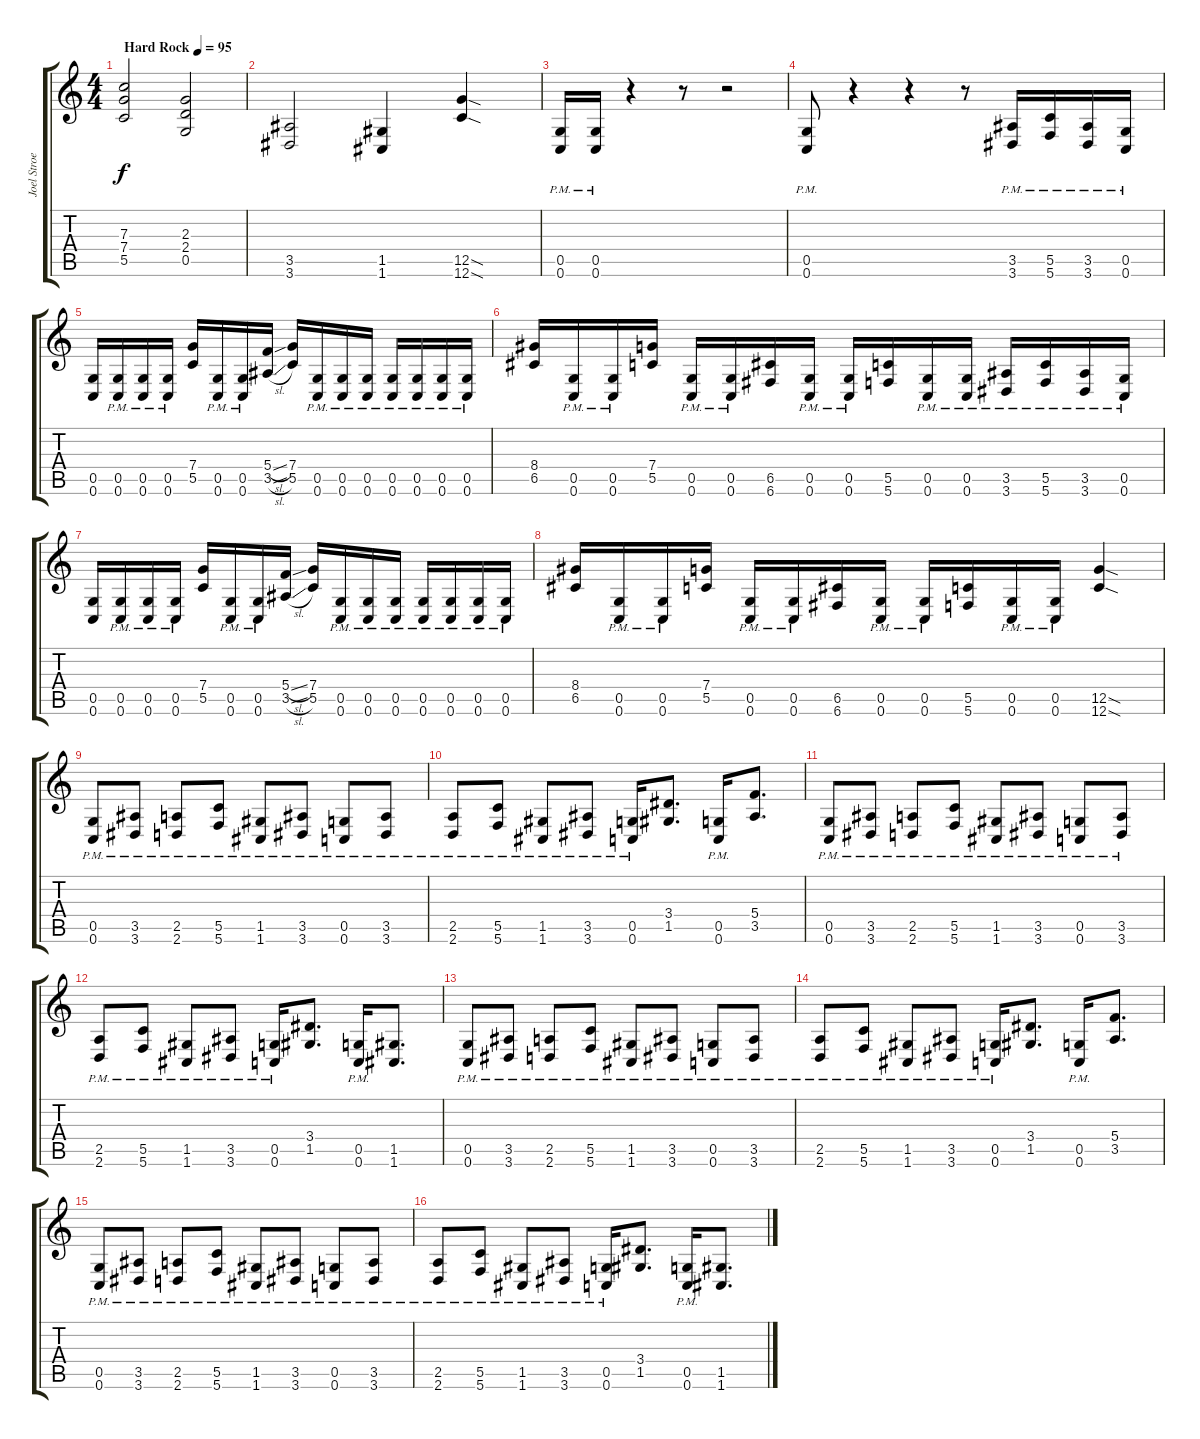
\track ("Joel Stroetzel" "Joel Stroe") {instrument overdrivenguitar}
\staff {score tabs}
\tuning (D4 A3 F3 C3 G2 C2) {hide}
\ts (4 4)
\tempo (95 "Hard Rock")
\clef g2
\ks c
(7.3 7.4 5.5).2{dy f instrument overdrivenguitar} (2.3 2.4 0.5).2 |
(3.5 3.6).2 (1.5 1.6).4 (12.5{sod} 12.6{sod}).4 |
(0.5{pm} 0.6).16 (0.5{pm} 0.6).16 r.4 r.8 r.2 |
(0.5{pm} 0.6{pm}).8 r.4 r.4 r.8 (3.5{pm} 3.6{pm}).16 (5.5{pm} 5.6{pm}).16 (3.5{pm} 3.6{pm}).16 (0.5{pm} 0.6{pm}).16 |
(0.5 0.6).16 (0.5{pm} 0.6{pm}).16 (0.5{pm} 0.6{pm}).16 (0.5{pm} 0.6{pm}).16 (7.4 5.5).16 (0.5{pm} 0.6{pm}).16 (0.5{pm} 0.6{pm}).16 (5.4{sl} 3.5{sl}).16 (7.4 5.5).16 (0.5{pm} 0.6{pm}).16 (0.5{pm} 0.6{pm}).16 (0.5{pm} 0.6{pm}).16 (0.5{pm} 0.6{pm}).16 (0.5{pm} 0.6{pm}).16 (0.5{pm} 0.6{pm}).16 (0.5{pm} 0.6{pm}).16 |
(8.4 6.5).16 (0.5{pm} 0.6{pm}).16 (0.5{pm} 0.6{pm}).16 (7.4 5.5).16 (0.5{pm} 0.6{pm}).16 (0.5{pm} 0.6{pm}).16 (6.5 6.6).16 (0.5{pm} 0.6{pm}).16 (0.5{pm} 0.6{pm}).16 (5.5 5.6).16 (0.5{pm} 0.6{pm}).16 (0.5{pm} 0.6{pm}).16 (3.5{pm} 3.6{pm}).16 (5.5{pm} 5.6{pm}).16 (3.5{pm} 3.6{pm}).16 (0.5{pm} 0.6{pm}).16 |
(0.5 0.6).16 (0.5{pm} 0.6{pm}).16 (0.5{pm} 0.6{pm}).16 (0.5{pm} 0.6{pm}).16 (7.4 5.5).16 (0.5{pm} 0.6{pm}).16 (0.5{pm} 0.6{pm}).16 (5.4{sl} 3.5{sl}).16 (7.4 5.5).16 (0.5{pm} 0.6{pm}).16 (0.5{pm} 0.6{pm}).16 (0.5{pm} 0.6{pm}).16 (0.5{pm} 0.6{pm}).16 (0.5{pm} 0.6{pm}).16 (0.5{pm} 0.6{pm}).16 (0.5{pm} 0.6{pm}).16 |
(8.4 6.5).16 (0.5{pm} 0.6{pm}).16 (0.5{pm} 0.6{pm}).16 (7.4 5.5).16 (0.5{pm} 0.6{pm}).16 (0.5{pm} 0.6{pm}).16 (6.5 6.6).16 (0.5{pm} 0.6{pm}).16 (0.5{pm} 0.6{pm}).16 (5.5 5.6).16 (0.5{pm} 0.6{pm}).16 (0.5{pm} 0.6{pm}).16 (12.5{sod} 12.6{sod}).4 |
(0.5{pm} 0.6{pm}).8 (3.5{pm} 3.6{pm}).8 (2.5{pm} 2.6{pm}).8 (5.5{pm} 5.6{pm}).8 (1.5{pm} 1.6{pm}).8 (3.5{pm} 3.6{pm}).8 (0.5{pm} 0.6{pm}).8 (3.5{pm} 3.6{pm}).8 |
(2.5{pm} 2.6{pm}).8 (5.5{pm} 5.6{pm}).8 (1.5{pm} 1.6{pm}).8 (3.5{pm} 3.6{pm}).8 (0.5{pm} 0.6{pm}).16 (3.4 1.5).8{d} (0.5{pm} 0.6{pm}).16 (5.4 3.5).8{d} |
(0.5{pm} 0.6{pm}).8 (3.5{pm} 3.6{pm}).8 (2.5{pm} 2.6{pm}).8 (5.5{pm} 5.6{pm}).8 (1.5{pm} 1.6{pm}).8 (3.5{pm} 3.6{pm}).8 (0.5{pm} 0.6{pm}).8 (3.5{pm} 3.6{pm}).8 |
(2.5{pm} 2.6{pm}).8 (5.5{pm} 5.6{pm}).8 (1.5{pm} 1.6{pm}).8 (3.5{pm} 3.6{pm}).8 (0.5{pm} 0.6{pm}).16 (3.4 1.5).8{d} (0.5{pm} 0.6{pm}).16 (1.5 1.6).8{d} |
(0.5{pm} 0.6{pm}).8 (3.5{pm} 3.6{pm}).8 (2.5{pm} 2.6{pm}).8 (5.5{pm} 5.6{pm}).8 (1.5{pm} 1.6{pm}).8 (3.5{pm} 3.6{pm}).8 (0.5{pm} 0.6{pm}).8 (3.5{pm} 3.6{pm}).8 |
(2.5{pm} 2.6{pm}).8 (5.5{pm} 5.6{pm}).8 (1.5{pm} 1.6{pm}).8 (3.5{pm} 3.6{pm}).8 (0.5{pm} 0.6{pm}).16 (3.4 1.5).8{d} (0.5{pm} 0.6{pm}).16 (5.4 3.5).8{d} |
(0.5{pm} 0.6{pm}).8 (3.5{pm} 3.6{pm}).8 (2.5{pm} 2.6{pm}).8 (5.5{pm} 5.6{pm}).8 (1.5{pm} 1.6{pm}).8 (3.5{pm} 3.6{pm}).8 (0.5{pm} 0.6{pm}).8 (3.5{pm} 3.6{pm}).8 |
(2.5{pm} 2.6{pm}).8 (5.5{pm} 5.6{pm}).8 (1.5{pm} 1.6{pm}).8 (3.5{pm} 3.6{pm}).8 (0.5{pm} 0.6{pm}).16 (3.4 1.5).8{d} (0.5{pm} 0.6{pm}).16 (1.5 1.6).8{d}
